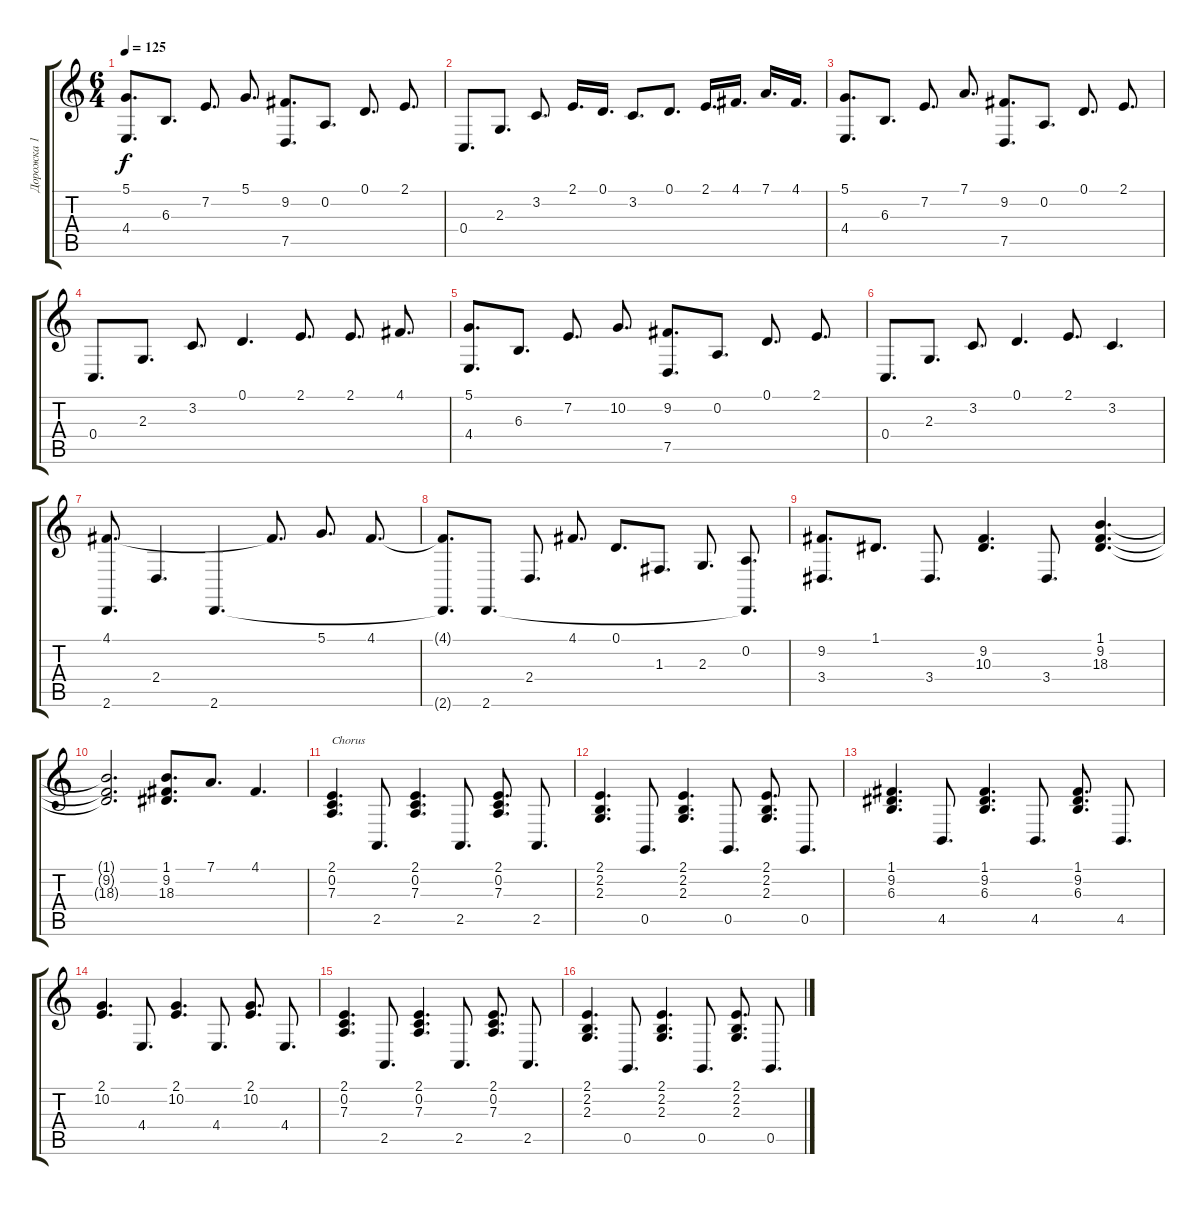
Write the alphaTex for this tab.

\track ("Дорожка 1" "Дорожка 1") {instrument acousticgrandpiano}
\staff {score tabs}
\tuning (D4 A3 F3 C3 G2 C2) {hide}
\ts (6 4)
\tempo 125
\clef g2
\ks c
(5.1 4.4).8{d dy f} 6.3.8{d} 7.2.8{d} 5.1.8{d} (9.2 7.5).8{d} 0.2.8{d} 0.1.8{d} 2.1.8{d} |
0.4.8{d} 2.3.8{d} 3.2.8{d} 2.1.16{d} 0.1.16{d} 3.2.8{d} 0.1.8{d} 2.1.16{d} 4.1.16{d} 7.1.16{d} 4.1.16{d} |
(5.1 4.4).8{d} 6.3.8{d} 7.2.8{d} 7.1.8{d} (9.2 7.5).8{d} 0.2.8{d} 0.1.8{d} 2.1.8{d} |
0.4.8{d} 2.3.8{d} 3.2.8{d} 0.1.4{d} 2.1.8{d} 2.1.8{d} 4.1.8{d} |
(5.1 4.4).8{d} 6.3.8{d} 7.2.8{d} 10.2.8{d} (9.2 7.5).8{d} 0.2.8{d} 0.1.8{d} 2.1.8{d} |
0.4.8{d} 2.3.8{d} 3.2.8{d} 0.1.4{d} 2.1.8{d} 3.2.4{d} |
(4.1 2.6).8{d} 2.4.4{d} 2.6.4{d} 4.1{t}.8{d} 5.1.8{d} 4.1.8{d} |
(4.1{t} 2.6{t}).8{d} 2.6.8{d} 2.4.8{d} 4.1.8{d} 0.1.8{d} 1.3.8{d} 2.3.8{d} (0.2 2.6{t}).8{d} |
(9.2 3.4).8{d} 1.1.8{d} 3.4.8{d} (9.2 10.3).4{d} 3.4.8{d} (1.1 9.2 18.3).4{d} |
(1.1{t} 9.2{t} 18.3{t}).2{d} (1.1 9.2 18.3).8{d} 7.1.8{d} 4.1.4{d} |
(2.1 0.2 7.3).4{d txt "Chorus"} 2.5.8{d} (2.1 0.2 7.3).4{d} 2.5.8{d} (2.1 0.2 7.3).8{d} 2.5.8{d} |
(2.1 2.2 2.3).4{d} 0.5.8{d} (2.1 2.2 2.3).4{d} 0.5.8{d} (2.1 2.2 2.3).8{d} 0.5.8{d} |
(1.1 9.2 6.3).4{d} 4.5.8{d} (1.1 9.2 6.3).4{d} 4.5.8{d} (1.1 9.2 6.3).8{d} 4.5.8{d} |
(2.1 10.2).4{d} 4.4.8{d} (2.1 10.2).4{d} 4.4.8{d} (2.1 10.2).8{d} 4.4.8{d} |
(2.1 0.2 7.3).4{d} 2.5.8{d} (2.1 0.2 7.3).4{d} 2.5.8{d} (2.1 0.2 7.3).8{d} 2.5.8{d} |
(2.1 2.2 2.3).4{d} 0.5.8{d} (2.1 2.2 2.3).4{d} 0.5.8{d} (2.1 2.2 2.3).8{d} 0.5.8{d}
